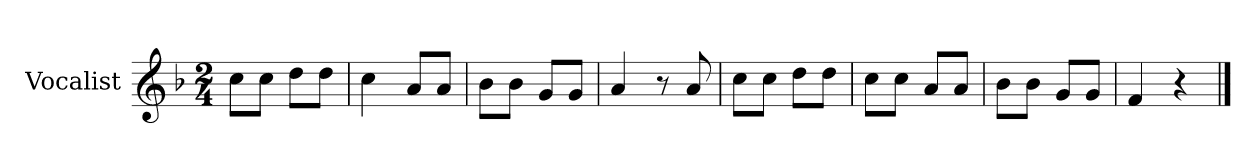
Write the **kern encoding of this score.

**kern
*part1
*staff1
*I"Vocalist
*k[b-]
*F:
*M2/4
=1
8ccL
8ccJ
8ddL
8ddJ
=2
4cc
8aL
8aJ
=3
8b-L
8b-J
8gL
8gJ
=4
4a
8r
8a
=5
8ccL
8ccJ
8ddL
8ddJ
=6
8ccL
8ccJ
8aL
8aJ
=7
8b-L
8b-J
8gL
8gJ
=8
4f
4r
==
*-
